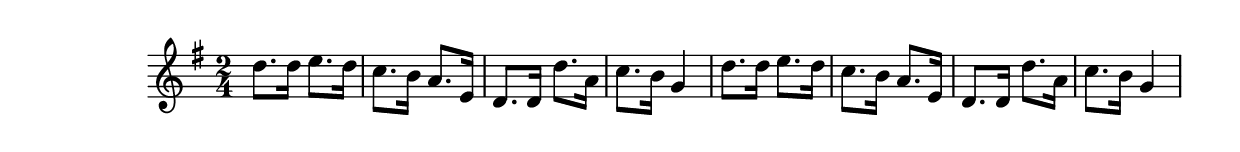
\version "2.19.49"
%{\header {
  title = "Vámonos por Santa Anita"
  composer = "anonymous"
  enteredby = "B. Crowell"
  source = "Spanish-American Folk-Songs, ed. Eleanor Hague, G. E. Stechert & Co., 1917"
}%}

\score{{\key g \major
\time 2/4
%{\tempo 4=150
%}\relative d'' {
  d8. d16 e8. d16 | c8. b16 a8. e16 | d8. d16 d'8. a16 | c8. b16 g4 |
d'8. d16 e8. d16 | c8. b16 a8. e16 | d8. d16 d'8. a16 | c8. b16 g4 |
}

}}